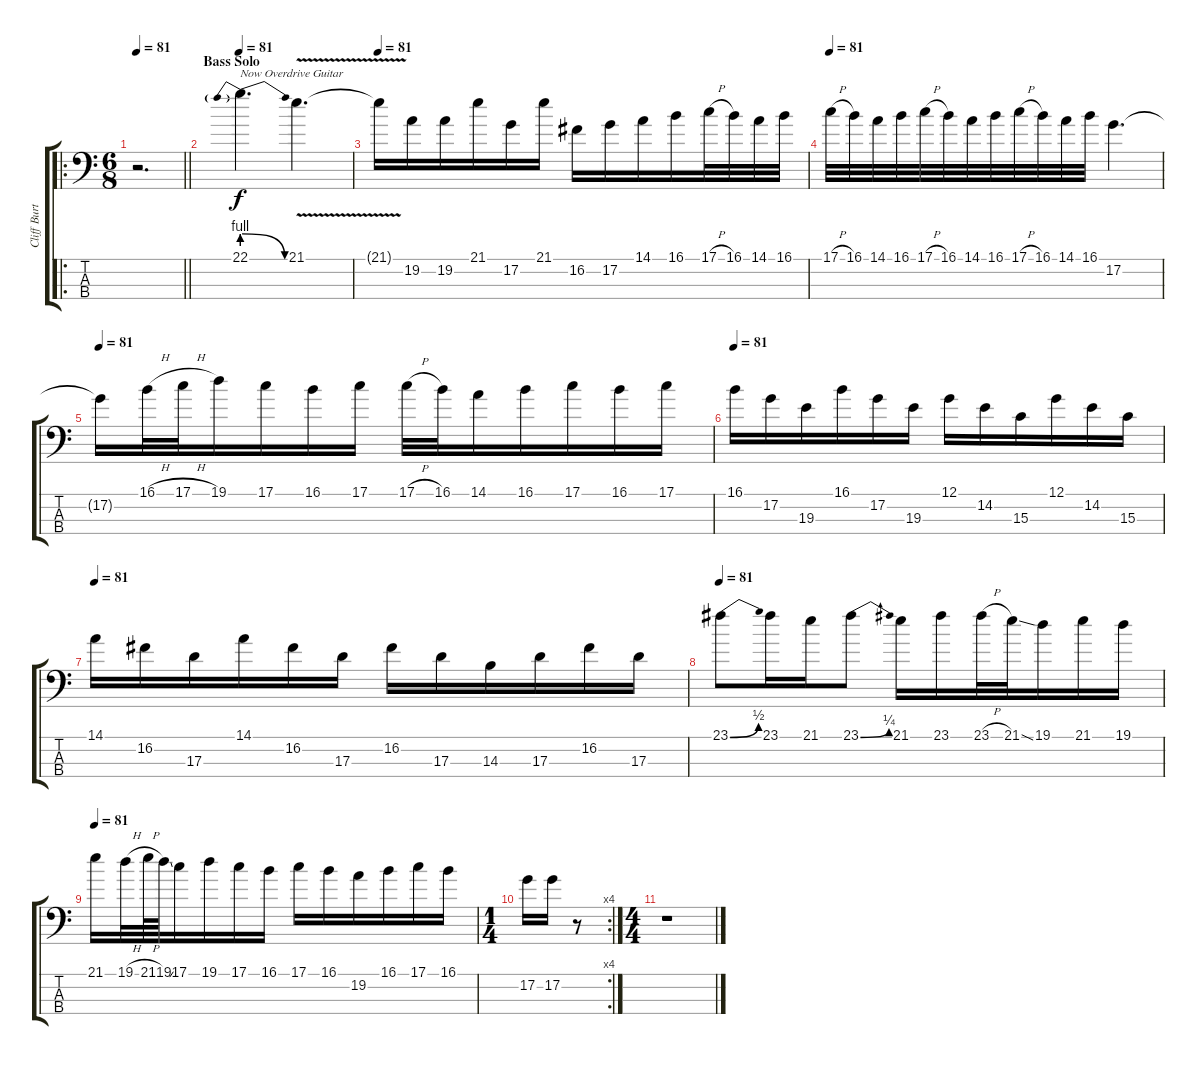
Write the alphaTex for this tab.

\track ("Cliff Burton (Bass)" "Cliff Burt") {instrument electricbassfinger}
\staff {score tabs}
\tuning (G2 D2 A1 E1) {hide}
\ro
\ts (6 8)
\tempo 81
\clef f4
\barLineRight lightlight
\ks c
r.2{d dy f instrument electricbassfinger} |
\section ("" "Bass Solo")
\tempo 81
22.1{be (prebendrelease 0 4 60 0)}.4{d txt "Now Overdrive Guitar" volume 16 instrument overdrivenguitar} 21.1{v}.4{d} |
\tempo 81
21.1{t}.16 19.2.16 19.2.16 21.1.16 17.2.16 21.1.16 16.2.16 17.2.16 14.1.16 16.1.16 17.1{h}.32 16.1.32 14.1.32 16.1.32 |
\tempo 81
17.1{h}.32 16.1.32 14.1.32 16.1.32 17.1{h}.32 16.1.32 14.1.32 16.1.32 17.1{h}.32 16.1.32 14.1.32 16.1.32 17.2.4{d} |
\tempo 81
17.2{t}.16 16.1{h}.32 17.1{h}.32 19.1.16 17.1.16 16.1.16 17.1.16 17.1{h}.32 16.1.32 14.1.16 16.1.16 17.1.16 16.1.16 17.1.16 |
\tempo 81
16.1.16 17.2.16 19.3.16 16.1.16 17.2.16 19.3.16 12.1.16 14.2.16 15.3.16 12.1.16 14.2.16 15.3.16 |
\tempo 81
14.1.16 16.2.16 17.3.16 14.1.16 16.2.16 17.3.16 16.2.16 17.3.16 14.3.16 17.3.16 16.2.16 17.3.16 |
\tempo 81
23.1{be (bend 0 0 60 2)}.8{instrument overdrivenguitar} 23.1.16 21.1.16 23.1{be (bend 0 0 60 1)}.8 21.1.16 23.1.16 23.1{h}.32 21.1{ss}.32 19.1.16 21.1.16 19.1.16 |
\tempo 81
21.1.16{instrument overdrivenguitar} 19.1{h}.32 21.1{h}.64 19.1{ss}.64 17.1.16 19.1.16 17.1.16 16.1.16 17.1.16 16.1.16 19.2.16 16.1.16 17.1.16 16.1.16 |
\rc 4
\ts (1 4)
17.2.16 17.2.16 r.8 |
\ts (4 4)
r.1
